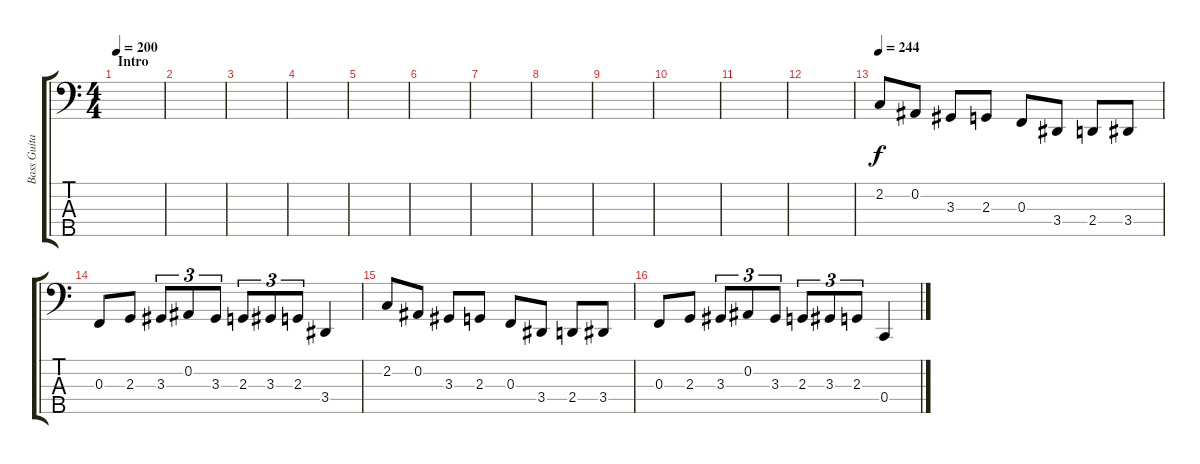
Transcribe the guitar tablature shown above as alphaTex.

\track ("Bass Guitar" "Bass Guita") {instrument electricbassfinger}
\staff {score tabs}
\tuning (Eb2 Bb1 F1 C1 G0) {hide}
\ts (4 4)
\section ("" "Intro")
\tempo 200
\tempo 260
\tempo 200
\clef f4
\ks c
|
|
|
|
|
|
|
|
|
|
|
|
\tempo 244
2.2.8 0.2.8 3.3.8 2.3.8 0.3.8 3.4.8 2.4.8 3.4.8 |
0.3.8 2.3.8 3.3.8{tu (3 2)} 0.2.8{tu (3 2)} 3.3.8{tu (3 2)} 2.3.8{tu (3 2)} 3.3.8{tu (3 2)} 2.3.8{tu (3 2)} 3.4.4 |
2.2.8 0.2.8 3.3.8 2.3.8 0.3.8 3.4.8 2.4.8 3.4.8 |
0.3.8 2.3.8 3.3.8{tu (3 2)} 0.2.8{tu (3 2)} 3.3.8{tu (3 2)} 2.3.8{tu (3 2)} 3.3.8{tu (3 2)} 2.3.8{tu (3 2)} 0.4.4
